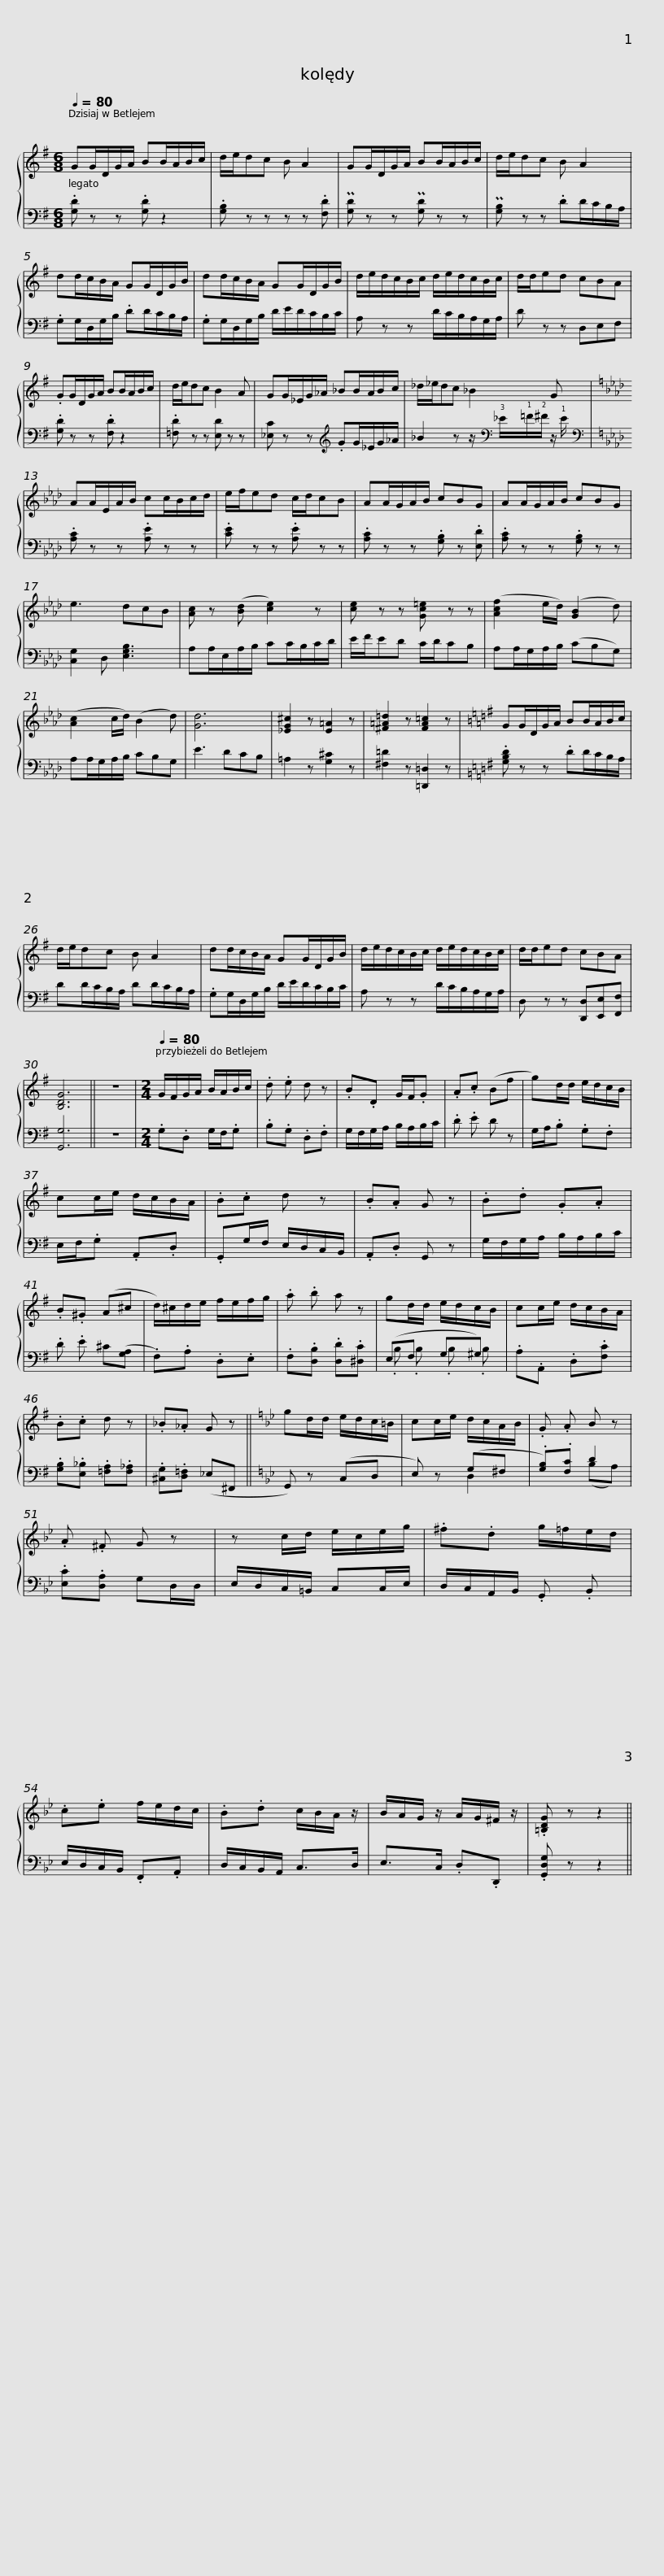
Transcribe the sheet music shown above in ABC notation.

X:1
%%score { 1 | ( 2 3 4 ) }
L:1/8
Q:1/4=80
M:6/8
I:linebreak $
K:G
V:1 treble
V:2 bass
V:3 bass
V:4 bass
V:1
 GG/D/G/A/ BB/A/B/c/ | d/e/dc B A2 | GG/D/G/A/ BB/A/B/c/ | d/e/dc B A2 |$ dd/c/B/A/ GG/D/G/B/ | %5
 dd/c/B/A/ GG/D/G/B/ | d/e/d/c/B/c/ d/e/d/c/B/c/ | d/d/ed cBA |$ .GG/D/G/A/ BB/A/B/c/ | d/e/dc B2 A | %10
 GG/_E/G/_A/ _BB/A/B/c/ |$ _d/_e/dc _B2 G |[K:Ab] AA/E/A/B/ cc/B/c/d/ | e/f/ed c/d/cB | AA/G/A/B/ cBG |$ %15
 AA/G/A/B/ cBG | e3 dcB | [Ac] z ([Bd] [ce]2) z | [ce] z z [Gc=e] z z | ([Acf]2 e/d/) ([GB]2 d) |$ %20
 ([Ac]2 c/d/) (B2 d) | [Gd]6 | [_EG^c]2 z [E=A]2 z | [^F=A=d]2 z [FA=c]2 z |[K:G] GG/D/G/A/ BB/A/B/c/ |$ %25
 d/e/dc B A2 | dd/c/B/A/ GG/D/G/B/ | d/e/d/c/B/c/ d/e/d/c/B/c/ | d/d/ed cBA | [B,DG]6 ||$ %30
 z6 |$[K:G][M:2/4][Q:1/4=80] G/F/G/A/ B/A/B/c/ | .d .e d z | .B.D G/F/.G | .A.c (Bf | %35
 g)d/d/ e/d/c/B/ | cc/e/ d/c/B/A/ |$ .B.c d z | .B.A G z | .B.d .G.A | %40
 .B.^G (A^c | d/)^c/d/e/ f/e/f/g/ | .a .b a z |$ gd/d/ e/d/c/B/ | cc/e/ d/c/B/A/ | %45
 .B.c d z | ._B._A G z ||$[K:Bb] gd/d/ e/d/c/=B/ | cc/e/ d/c/A/B/ | .G .A B z | %50
 .A .^F G z | z c/d/ e/c/e/g/ |$ .^f.d g/=f/e/d/ | .c.e f/e/d/c/ | .B.d c/B/A/ z/ | %55
 B/A/G/ z/ A/G/^F/ z/ | .[=B,DG] z z2 || %57
V:2
 .[G,D] z z .[G,D] z2 | .[G,B,] z z z z .[F,D] | P[G,D] z z P[G,D] z z | P[G,B,] z z .DD/C/B,/A,/ |$ .G,G,/D,/G,/B,/ .DD/C/B,/A,/ | %5
 .G,G,/D,/G,/B,/ D/E/D/C/B,/C/ | A, z z D/C/B,/A,/G,/A,/ | D z z D,E,F, |$ .[G,D] z z .[F,D] z2 | .[=F,D] z z [E,D] z z | %10
 [_E,C] z z[K:treble] .GG/_E/G/_A/ |$ _B2 z z/[K:bass] !3!_E/!1!=F/!2!^F/ z/ !1!E/ |[K:Ab][K:bass] .[A,C] z z .[A,E] z z | .[CE] z z .[A,E] z z | .[A,C] z z .[G,B,] z .[E,D] |$ %15
 .[A,C] z z .[G,B,] z z | [C,G,]2 D, [E,G,B,]3 | A,A,/E,/A,/B,/ CC/B,/C/D/ | E/F/ED C/D/CB, | A,A,/G,/A,/B,/ (CB,G,) |$ %20
 A,A,/G,/A,/B,/ CB,G, | E3 DCB, | =A,2 z [G,^C]2 z | [^F,=D]2 z [=D,,=D,]2 z |[K:G] .[G,B,D] z z .DD/C/B,/A,/ |$ %25
 DD/C/B,/A,/ DD/C/B,/A,/ | .G,G,/D,/G,/B,/ D/E/D/C/B,/C/ | A, z z D/C/B,/A,/G,/A,/ | D, z z [D,,D,][E,,E,][F,,F,] | [G,,G,]6 ||$ %30
 z6 |$[K:G][M:2/4] .G,.D, G,/F,/.G, | .B,.G, .D,.F, | G,/F,/G,/A,/ B,/A,/B,/C/ | .D .E D z | %35
 G,/A,/.B, .G,.F, | E,/F,/.G, .A,,.D, |$ .G,,G,/F,/ E,/D,/C,/B,,/ | .A,,.D, G,, z | G,/F,/G,/A,/ B,/A,/B,/C/ | %40
 .D .E ^C([G,A,] | .F,).A, .D,.E, | .F,.[D,B,] .[D,D].[^D,C] |$ (E,F, G,^G,) | .A,.A,, .D,.[F,C] | %45
 .[G,B,].[E,_B,] .[=F,A,].[F,_A,] | .[^C,G,].[D,=F,] (_E,^F,, ||$[K:Bb] G,,) z (C,D, | E,) z (G,^F, | .[G,B,]).[F,C] D2 | %50
 .[E,C].[D,A,] G,D,/D,/ | E,/D,/C,/=B,,/ C,C,/E,/ |$ D,/C,/A,,/B,,/ .G,, .B,, | E,/D,/C,/B,,/ .F,,.A,, | D,/C,/B,,/A,,/ C,>D, | %55
 E,>C, .D,.D,, | .[G,,D,G,] z z2 || %57
V:3
 x6 | x6 | x6 | x6 |$ x6 | %5
 x6 | x6 | x6 |$ x6 | x6 | %10
 x3[K:treble] x3 |$ x7/2[K:bass] x5/2 |[K:Ab][K:bass] x6 | x6 | x6 |$ %15
 x6 | x6 | x6 | x6 | x6 |$ %20
 x6 | x6 | x6 | x6 |[K:G] x6 |$ %25
 x6 | x6 | x6 | x6 | x6 ||$ %30
 x6 |$[K:G][M:2/4] x4 | x4 | x4 | x4 | %35
 x4 | x4 |$ x4 | x4 | x4 | %40
 x4 | x4 | x4 |$ .B, .B, .B, .B, | x4 | %45
 x4 | x4 ||$[K:Bb] x4 | x4 | x4 | %50
 x4 | x4 |$ x4 | x4 | x4 | %55
 x4 | x4 || %57
V:4
 x6 | x6 | x6 | x6 |$ x6 | %5
 x6 | x6 | x6 |$ x6 | x6 | %10
 x3[K:treble] x3 |$ x7/2[K:bass] x5/2 |[K:Ab][K:bass] x6 | x6 | x6 |$ %15
 x6 | x6 | x6 | x6 | x6 |$ %20
 x6 | x6 | x6 | x6 |[K:G] x6 |$ %25
 x6 | x6 | x6 | x6 | x6 ||$ %30
 x6 |$[K:G][M:2/4] x4 | x4 | x4 | x4 | %35
 x4 | x4 |$ x4 | x4 | x4 | %40
 x4 | x4 | x4 |$ x4 | x4 | %45
 x4 | x4 ||$[K:Bb] x4 | x2 D,2 | x2 (B,A,) | %50
 x4 | x4 |$ x4 | x4 | x4 | %55
 x4 | x4 || %57
